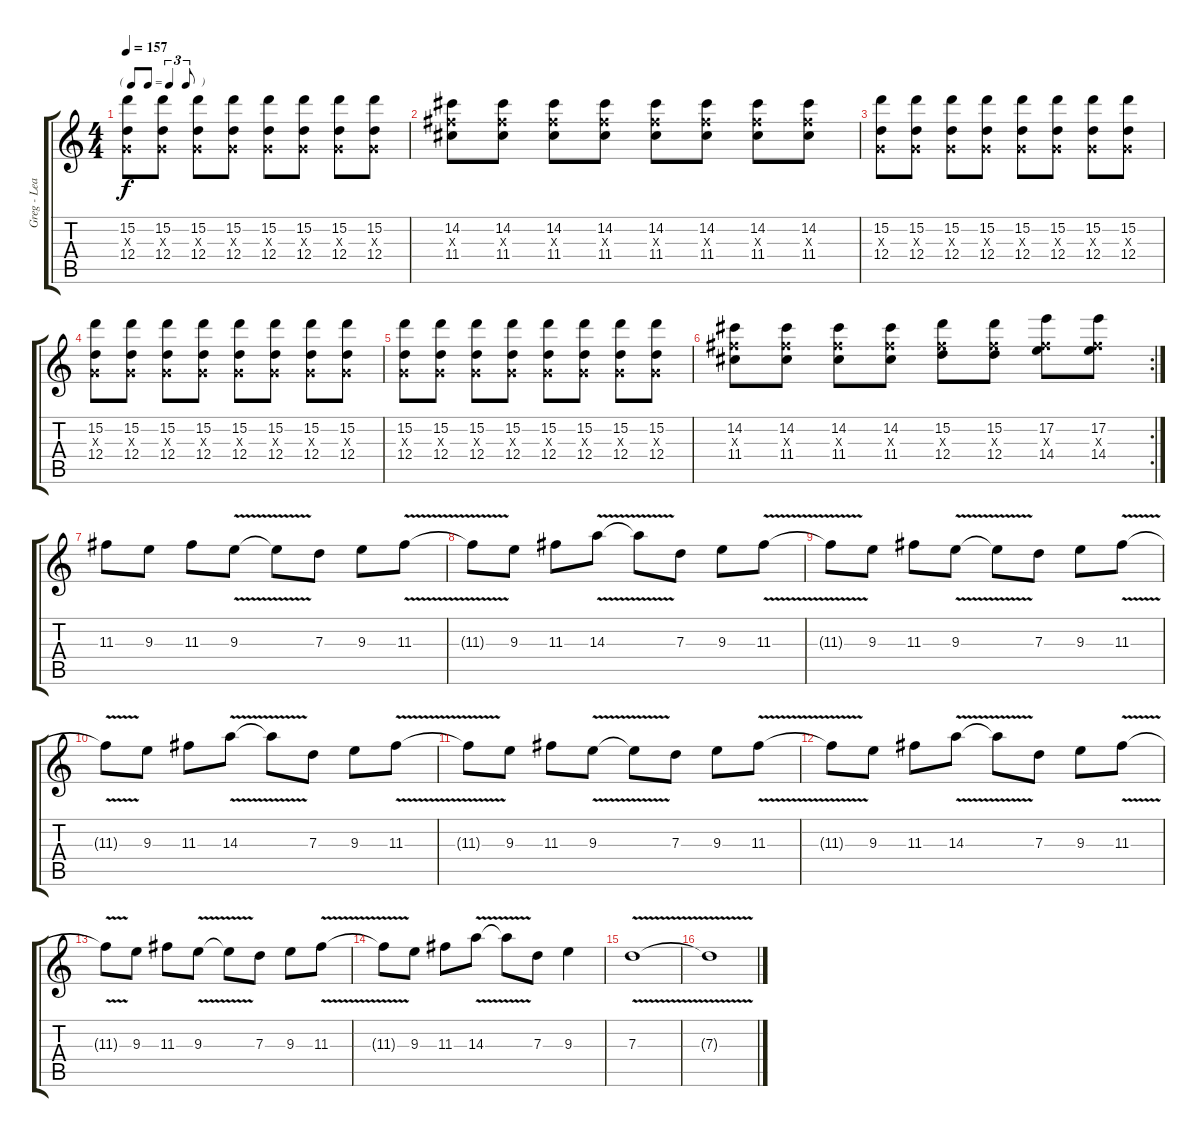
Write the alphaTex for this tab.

\track ("Greg - Lead Guitar" "Greg - Lea") {instrument distortionguitar}
\staff {score tabs}
\tuning (E4 B3 G3 D3 A2 E2) {hide}
\ts (4 4)
\tf triplet8th
\tempo 157
\clef g2
\ks c
(15.2 0.3{x} 12.4).8{dy f} (15.2 0.3{x} 12.4).8 (15.2 0.3{x} 12.4).8 (15.2 0.3{x} 12.4).8 (15.2 0.3{x} 12.4).8 (15.2 0.3{x} 12.4).8 (15.2 0.3{x} 12.4).8 (15.2 0.3{x} 12.4).8 |
(14.2 11.3{x} 11.4).8 (14.2 11.3{x} 11.4).8 (14.2 11.3{x} 11.4).8 (14.2 11.3{x} 11.4).8 (14.2 11.3{x} 11.4).8 (14.2 11.3{x} 11.4).8 (14.2 11.3{x} 11.4).8 (14.2 11.3{x} 11.4).8 |
(15.2 0.3{x} 12.4).8 (15.2 0.3{x} 12.4).8 (15.2 0.3{x} 12.4).8 (15.2 0.3{x} 12.4).8 (15.2 0.3{x} 12.4).8 (15.2 0.3{x} 12.4).8 (15.2 0.3{x} 12.4).8 (15.2 0.3{x} 12.4).8 |
(15.2 0.3{x} 12.4).8 (15.2 0.3{x} 12.4).8 (15.2 0.3{x} 12.4).8 (15.2 0.3{x} 12.4).8 (15.2 0.3{x} 12.4).8 (15.2 0.3{x} 12.4).8 (15.2 0.3{x} 12.4).8 (15.2 0.3{x} 12.4).8 |
(15.2 0.3{x} 12.4).8 (15.2 0.3{x} 12.4).8 (15.2 0.3{x} 12.4).8 (15.2 0.3{x} 12.4).8 (15.2 0.3{x} 12.4).8 (15.2 0.3{x} 12.4).8 (15.2 0.3{x} 12.4).8 (15.2 0.3{x} 12.4).8 |
\rc 2
(14.2 11.3{x} 11.4).8 (14.2 11.3{x} 11.4).8 (14.2 11.3{x} 11.4).8 (14.2 11.3{x} 11.4).8 (15.2 11.3{x} 12.4).8 (15.2 11.3{x} 12.4).8 (17.2 11.3{x} 14.4).8 (17.2 11.3{x} 14.4).8 |
11.3.8 9.3.8 11.3.8 9.3{v}.8 9.3{t}.8 7.3.8 9.3.8 11.3{v}.8 |
11.3{t}.8 9.3.8 11.3.8 14.3{v}.8 14.3{t}.8 7.3.8 9.3.8 11.3{v}.8 |
11.3{t}.8 9.3.8 11.3.8 9.3{v}.8 9.3{t}.8 7.3.8 9.3.8 11.3{v}.8 |
11.3{t}.8 9.3.8 11.3.8 14.3{v}.8 14.3{t}.8 7.3.8 9.3.8 11.3{v}.8 |
11.3{t}.8 9.3.8 11.3.8 9.3{v}.8 9.3{t}.8 7.3.8 9.3.8 11.3{v}.8 |
11.3{t}.8 9.3.8 11.3.8 14.3{v}.8 14.3{t}.8 7.3.8 9.3.8 11.3{v}.8 |
11.3{t}.8 9.3.8 11.3.8 9.3{v}.8 9.3{t}.8 7.3.8 9.3.8 11.3{v}.8 |
11.3{t}.8 9.3.8 11.3.8 14.3{v}.8 14.3{t}.8 7.3.8 9.3.4 |
7.3{v}.1{volume 0} |
7.3{t}.1
